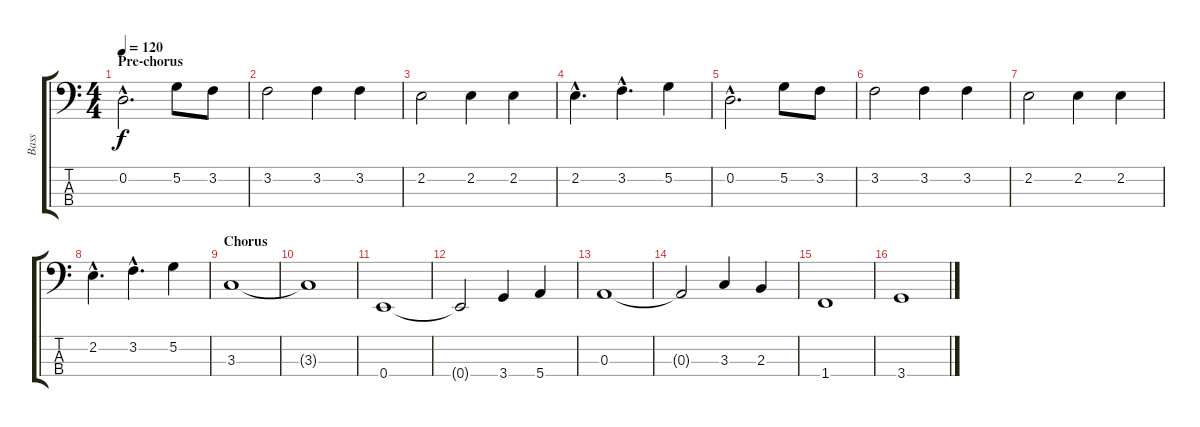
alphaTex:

\track ("Bass" "Bass") {instrument electricbassfinger}
\staff {score tabs}
\tuning (G2 D2 A1 E1) {hide}
\ts (4 4)
\section ("" "Pre-chorus")
\tempo 120
\clef f4
\ks c
0.2{hac}.2{d dy f} 5.2.8 3.2.8 |
3.2.2 3.2.4 3.2.4 |
2.2.2 2.2.4 2.2.4 |
2.2{hac}.4{d} 3.2{hac}.4{d} 5.2.4 |
0.2{hac}.2{d} 5.2.8 3.2.8 |
3.2.2 3.2.4 3.2.4 |
2.2.2 2.2.4 2.2.4 |
2.2{hac}.4{d} 3.2{hac}.4{d} 5.2.4 |
\section ("" "Chorus")
3.3.1 |
3.3{t}.1 |
0.4.1 |
0.4{t}.2 3.4.4 5.4.4 |
0.3.1 |
0.3{t}.2 3.3.4 2.3.4 |
1.4.1 |
3.4.1
